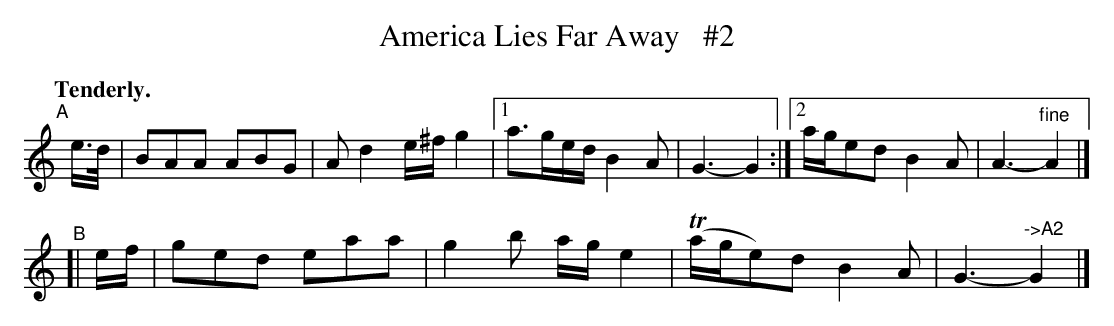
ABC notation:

X:1
T: America Lies Far Away   #2
Q: "Tenderly."
K: Am
"^A"[|] e/>d/ | BAA ABG | Ad2 e/^f/g2 |[1 a>ge/d/ B2A | G3- G2 :|[2 a/g/ed B2A | A3- "^fine"A2 |]
"^B"[| e/f/ | ged eaa | g2b a/g/e2 | (Ta/g/e)d B2A | G3- "^->A2"G2 |]
